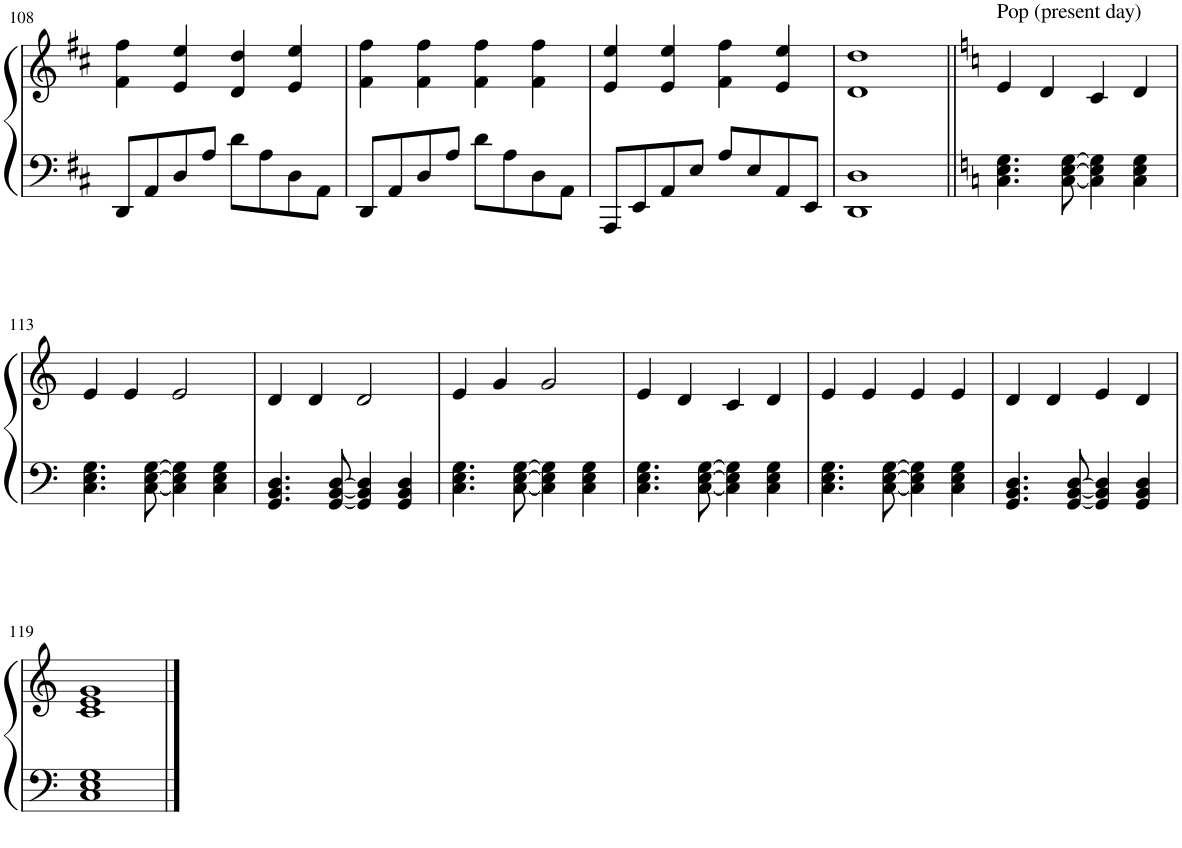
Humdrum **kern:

**kern	**kern
*part1	*part1
*staff2	*staff1
*I"Piano	*
*I'Pno.	*
!!LO:PB:g=z
*clefF4	*clefG2
*k[f#c#]	*k[f#c#]
*M4/4	*M4/4
=108	=108
8DD/L	4f#\ 4ff#\
8AA/	.
8D/	4e/ 4ee/
8A/J	.
8d\L	4d/ 4dd/
8A\	.
8D\	4e/ 4ee/
8AA\J	.
=109	=109
8DD/L	4f#\ 4ff#\
8AA/	.
8D/	4f#\ 4ff#\
8A/J	.
8d\L	4f#\ 4ff#\
8A\	.
8D\	4f#\ 4ff#\
8AA\J	.
=110	=110
8AAA/L	4e/ 4ee/
8EE/	.
8AA/	4e/ 4ee/
8E/J	.
8A/L	4f#\ 4ff#\
8E/	.
8AA/	4e/ 4ee/
8EE/J	.
=111	=111
1DD 1D	1d 1dd
=112||	=112||
*k[]	*k[]
!	!LO:TX:a:t=Pop (present day)
4.C\ 4.E\ 4.G\	4e/
.	4d/
[8C\ [8E\ [8G\	.
4C\] 4E\] 4G\]	4c/
4C\ 4E\ 4G\	4d/
!!LO:LB:g=z
=113	=113
4.C\ 4.E\ 4.G\	4e/
.	4e/
[8C\ [8E\ [8G\	.
4C\] 4E\] 4G\]	2e/
4C\ 4E\ 4G\	.
=114	=114
4.GG/ 4.BB/ 4.D/	4d/
.	4d/
[8GG/ [8BB/ [8D/	.
4GG/] 4BB/] 4D/]	2d/
4GG/ 4BB/ 4D/	.
=115	=115
4.C\ 4.E\ 4.G\	4e/
.	4g/
[8C\ [8E\ [8G\	.
4C\] 4E\] 4G\]	2g/
4C\ 4E\ 4G\	.
=116	=116
4.C\ 4.E\ 4.G\	4e/
.	4d/
[8C\ [8E\ [8G\	.
4C\] 4E\] 4G\]	4c/
4C\ 4E\ 4G\	4d/
=117	=117
4.C\ 4.E\ 4.G\	4e/
.	4e/
[8C\ [8E\ [8G\	.
4C\] 4E\] 4G\]	4e/
4C\ 4E\ 4G\	4e/
=118	=118
4.GG/ 4.BB/ 4.D/	4d/
.	4d/
[8GG/ [8BB/ [8D/	.
4GG/] 4BB/] 4D/]	4e/
4GG/ 4BB/ 4D/	4d/
!!LO:LB:g=z
=119	=119
1C 1E 1G	1c 1e 1g
==	==
*-	*-
